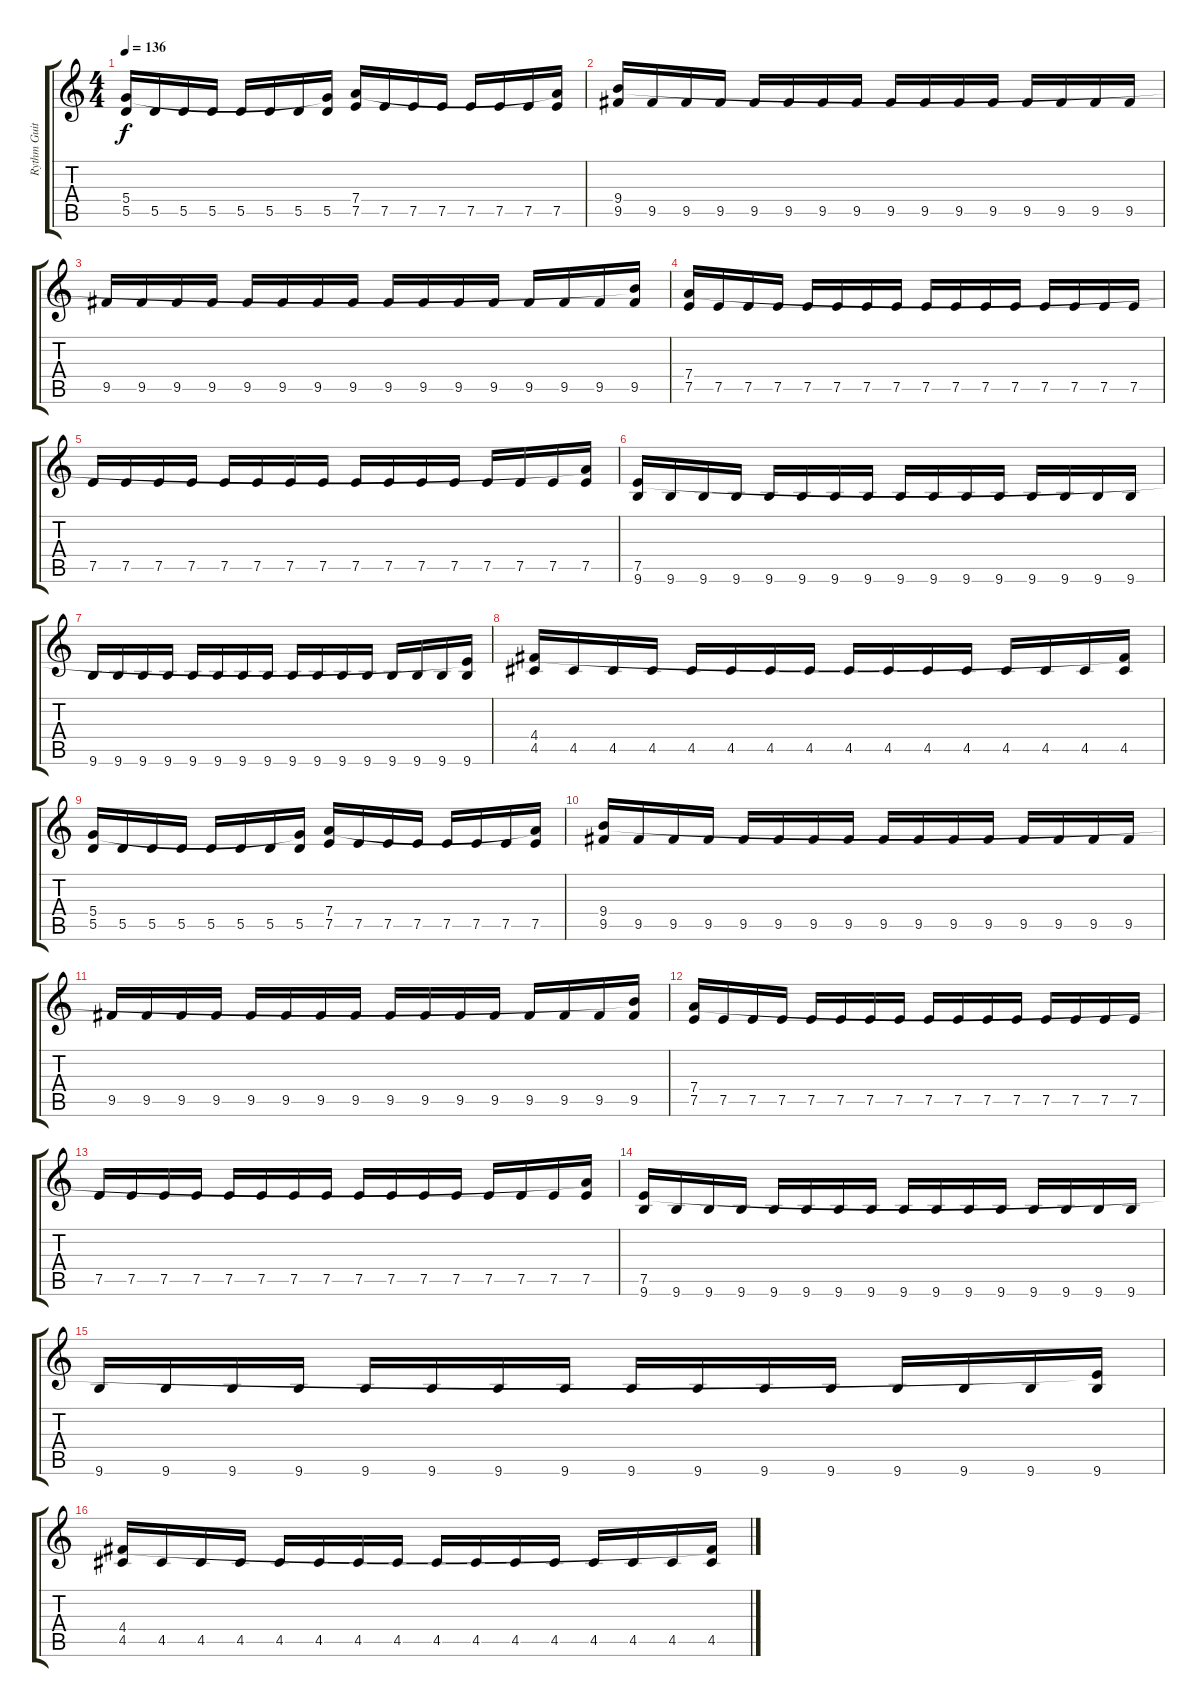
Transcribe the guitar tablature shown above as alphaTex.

\track ("Rythm Guitar" "Rythm Guit") {instrument distortionguitar}
\staff {score tabs}
\tuning (E4 B3 G3 D3 A2 D2) {hide}
\ts (4 4)
\tempo 136
\clef g2
\ks c
(5.4 5.5).16{dy f} 5.5.16 5.5.16 5.5.16 5.5.16 5.5.16 5.5.16 (5.4{t} 5.5).16 (7.4 7.5).16 7.5.16 7.5.16 7.5.16 7.5.16 7.5.16 7.5.16 (7.4{t} 7.5).16 |
(9.4 9.5).16 9.5.16 9.5.16 9.5.16 9.5.16 9.5.16 9.5.16 9.5.16 9.5.16 9.5.16 9.5.16 9.5.16 9.5.16 9.5.16 9.5.16 9.5.16 |
9.5.16 9.5.16 9.5.16 9.5.16 9.5.16 9.5.16 9.5.16 9.5.16 9.5.16 9.5.16 9.5.16 9.5.16 9.5.16 9.5.16 9.5.16 (9.4{t} 9.5).16 |
(7.4 7.5).16 7.5.16 7.5.16 7.5.16 7.5.16 7.5.16 7.5.16 7.5.16 7.5.16 7.5.16 7.5.16 7.5.16 7.5.16 7.5.16 7.5.16 7.5.16 |
7.5.16 7.5.16 7.5.16 7.5.16 7.5.16 7.5.16 7.5.16 7.5.16 7.5.16 7.5.16 7.5.16 7.5.16 7.5.16 7.5.16 7.5.16 (7.4{t} 7.5).16 |
(7.5 9.6).16 9.6.16 9.6.16 9.6.16 9.6.16 9.6.16 9.6.16 9.6.16 9.6.16 9.6.16 9.6.16 9.6.16 9.6.16 9.6.16 9.6.16 9.6.16 |
9.6.16 9.6.16 9.6.16 9.6.16 9.6.16 9.6.16 9.6.16 9.6.16 9.6.16 9.6.16 9.6.16 9.6.16 9.6.16 9.6.16 9.6.16 (7.5{t} 9.6).16 |
(4.4 4.5).16 4.5.16 4.5.16 4.5.16 4.5.16 4.5.16 4.5.16 4.5.16 4.5.16 4.5.16 4.5.16 4.5.16 4.5.16 4.5.16 4.5.16 (4.4{t} 4.5).16 |
(5.4 5.5).16 5.5.16 5.5.16 5.5.16 5.5.16 5.5.16 5.5.16 (5.4{t} 5.5).16 (7.4 7.5).16 7.5.16 7.5.16 7.5.16 7.5.16 7.5.16 7.5.16 (7.4{t} 7.5).16 |
(9.4 9.5).16 9.5.16 9.5.16 9.5.16 9.5.16 9.5.16 9.5.16 9.5.16 9.5.16 9.5.16 9.5.16 9.5.16 9.5.16 9.5.16 9.5.16 9.5.16 |
9.5.16 9.5.16 9.5.16 9.5.16 9.5.16 9.5.16 9.5.16 9.5.16 9.5.16 9.5.16 9.5.16 9.5.16 9.5.16 9.5.16 9.5.16 (9.4{t} 9.5).16 |
(7.4 7.5).16 7.5.16 7.5.16 7.5.16 7.5.16 7.5.16 7.5.16 7.5.16 7.5.16 7.5.16 7.5.16 7.5.16 7.5.16 7.5.16 7.5.16 7.5.16 |
7.5.16 7.5.16 7.5.16 7.5.16 7.5.16 7.5.16 7.5.16 7.5.16 7.5.16 7.5.16 7.5.16 7.5.16 7.5.16 7.5.16 7.5.16 (7.4{t} 7.5).16 |
(7.5 9.6).16 9.6.16 9.6.16 9.6.16 9.6.16 9.6.16 9.6.16 9.6.16 9.6.16 9.6.16 9.6.16 9.6.16 9.6.16 9.6.16 9.6.16 9.6.16 |
9.6.16 9.6.16 9.6.16 9.6.16 9.6.16 9.6.16 9.6.16 9.6.16 9.6.16 9.6.16 9.6.16 9.6.16 9.6.16 9.6.16 9.6.16 (7.5{t} 9.6).16 |
(4.4 4.5).16 4.5.16 4.5.16 4.5.16 4.5.16 4.5.16 4.5.16 4.5.16 4.5.16 4.5.16 4.5.16 4.5.16 4.5.16 4.5.16 4.5.16 (4.4{t} 4.5).16
